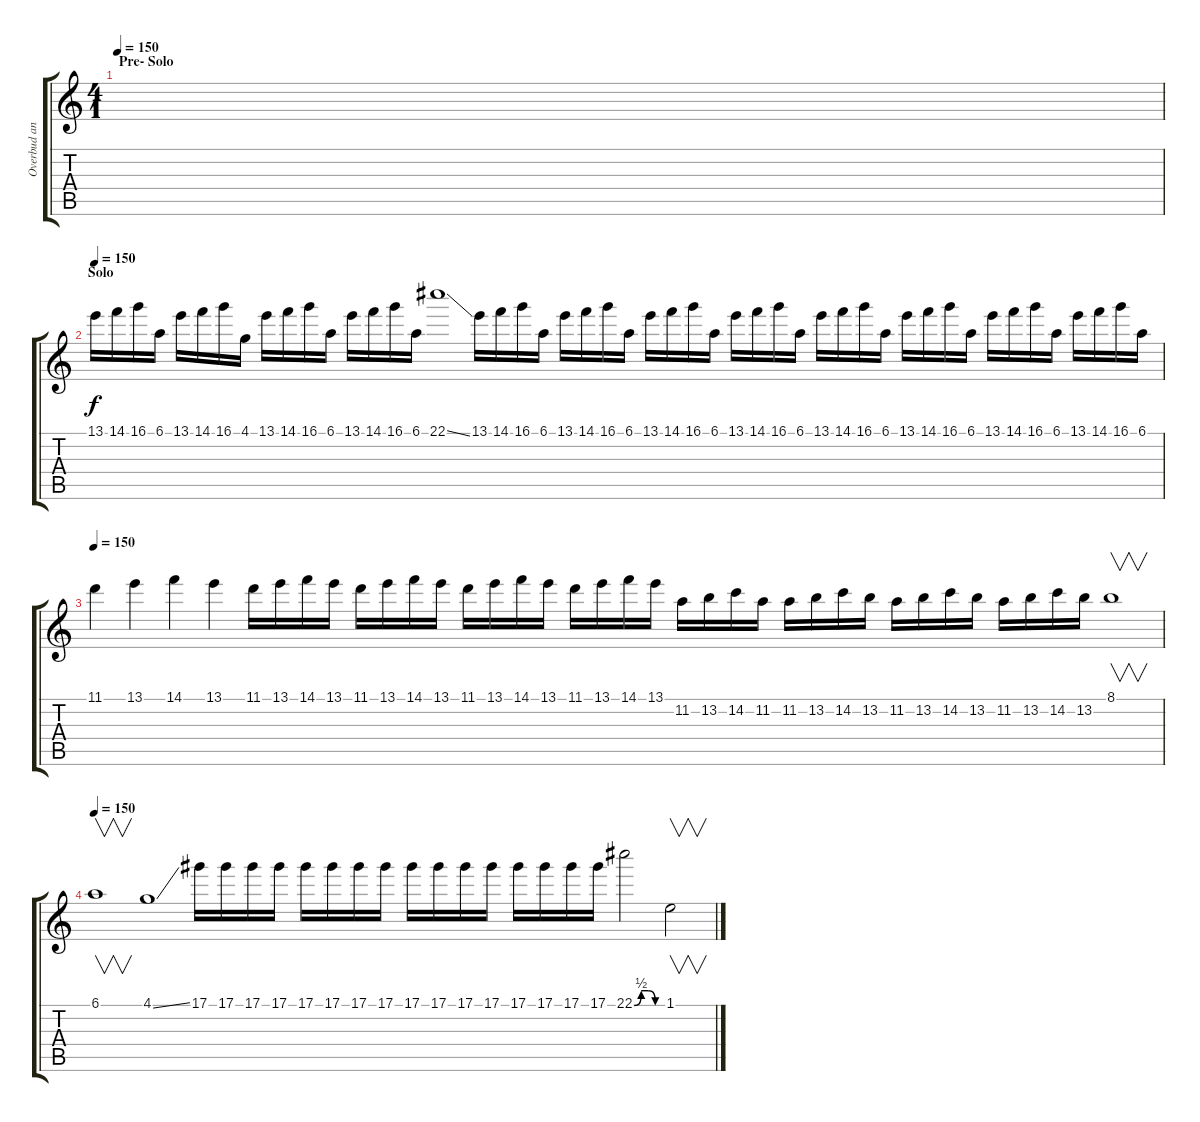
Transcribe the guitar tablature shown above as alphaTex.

\track ("Overbud and solo" "Overbud an") {instrument distortionguitar}
\staff {score tabs}
\tuning (Eb4 Bb3 Gb3 Db3 Ab2 Eb2) {hide}
\ts (4 1)
\section ("" "Pre- Solo")
\tempo 150
\clef g2
\ks c
|
\section ("" "Solo")
\tempo 150
13.1.16{volume 16} 14.1.16 16.1.16 6.1.16 13.1.16 14.1.16 16.1.16 4.1.16 13.1.16 14.1.16 16.1.16 6.1.16 13.1.16 14.1.16 16.1.16 6.1.16 22.1{ss}.1 13.1.16 14.1.16 16.1.16 6.1.16 13.1.16 14.1.16 16.1.16 6.1.16 13.1.16 14.1.16 16.1.16 6.1.16 13.1.16 14.1.16 16.1.16 6.1.16 13.1.16 14.1.16 16.1.16 6.1.16 13.1.16 14.1.16 16.1.16 6.1.16 13.1.16 14.1.16 16.1.16 6.1.16 13.1.16 14.1.16 16.1.16 6.1.16 |
\tempo 150
11.1.4 13.1.4 14.1.4 13.1.4 11.1.16 13.1.16 14.1.16 13.1.16 11.1.16 13.1.16 14.1.16 13.1.16 11.1.16 13.1.16 14.1.16 13.1.16 11.1.16 13.1.16 14.1.16 13.1.16 11.2.16 13.2.16 14.2.16 11.2.16 11.2.16 13.2.16 14.2.16 13.2.16 11.2.16 13.2.16 14.2.16 13.2.16 11.2.16 13.2.16 14.2.16 13.2.16 8.1.1{v} |
\tempo 150
6.1.1{v} 4.1{ss}.1 17.1.16 17.1.16 17.1.16 17.1.16 17.1.16 17.1.16 17.1.16 17.1.16 17.1.16 17.1.16 17.1.16 17.1.16 17.1.16 17.1.16 17.1.16 17.1.16 22.1{be (custom 0 0 15 2 30 2 45 0 60 0)}.2 1.1.2{v}
